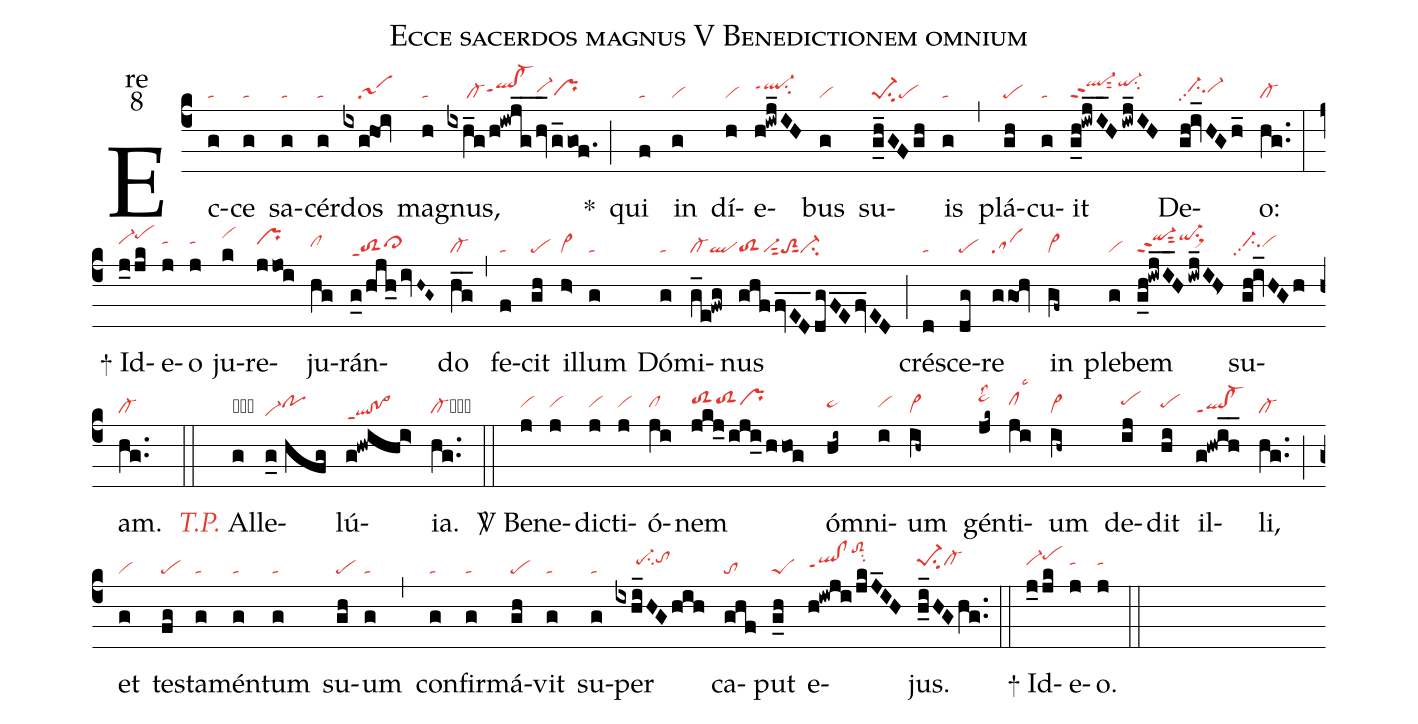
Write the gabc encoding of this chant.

name:Ecce sacerdos magnus V Benedictionem omnium;
office-part:re;
mode:8;
nabc-lines:1;
%%
(c4) Ec(g|ta)ce(g|ta) sa(g|ta)cér(g|ta)dos(ixg@hoi|////sa1) mag(h|ta)nus,(ixh_g/h!iwjg__/hv_/g_gof.|/////cl-qlhh!cl-hhppt1vi-hhprhg) <sp>*</sp>(;) qui(f|ta) in(g|vi) dí(h|vi)e(h!iwj_IH|ql-hippt1su2)bus(g|vi) su(g_h_GFgh|pe-1su2pe)is(g|ta) (,) plá(gh|pe)cu(g|ta)it(g_h!iwjI__Hiwj_IH|ql-hjppt2sut2qi-hjsu2) De(gh!iv_HGh_|//ci-hhpp2vi-hh)o:(hg..|cl-) (:)

<sp>+</sp> Id(j_0jk|vi-hipehk)e(j|tahi)o(j|tahi) ju(k|vihk)re(jjoi|prhi)ju(hg|clhh)rán(g_0/hjh_/ivH~G~|toS2ppt1ci~hh)do(hg__|cl-) (,) fe(f|ta)cit(gh|pe) il(h>|vi>)lum(g|ta) Dó(g|ta)mi(g_e!fwg|cl-ql)nus(ghffvED___dgFE__fv_ED|toS2vi-sut2toS2sut1ci-) (;) crés(d|ta)ce(dg|pe)re(ggoh|sa) in(gf~|vi>) ple(g|vi)bem(g_h!iwjI__Hiwj_IH>|qi-hjppt2sut2qi-hjsu1sux1) su(gh!iv_HGh|ci-hhpp2vihh)am.(hg..|cl-) (::)

<c><i>T.P.</i></c> Al(g|obvi)le(g_0//hfg|vi-hepohh)lú(g!hwihi>|qlhe!po>heppt1){ia}.(hg..|cl-cb) (::)

<sp>V/</sp> Be(j|vihh)ne(j|vihh)dic(j|vihh)ti(j|vihh)ó(ji|clhh)nem(jkj_/iji_/hhog|toS2hitoS2hiprhi) óm(hi~|pe~hh)ni(i|vihh)um(ih~|vi>) gén(jk~|pe~hjlss2)ti(ji|clhilsc3)um(ih~|vi>) de(ij|pehi)dit(hi|pehh) il(g!hwih__|ql!cl-ppt1)li,(hg..|cl-) (;) et(g|vi) tes(fg|pe)ta(g|ta)mén(g|ta)tum(g|ta) su(gh|pe)um(g|ta) (,) con(g|ta)fir(g|ta)má(gh|pe)vit(g|ta) su(g|ta)per(ixhi_HGhih|/////pe-hisu2tohj) ca(ghf|to)put(g_h|peS) e(h!iwji/jkJ_IH|qlhh!clhhppt1toS2hmsu2)jus.(h_i_HGhg..|pe-1hisu2cl-hi) (::)

<sp>+</sp> Id(j_0jk|vi-hipehk)e(j|tahi)o.(j|tahi) (::)
